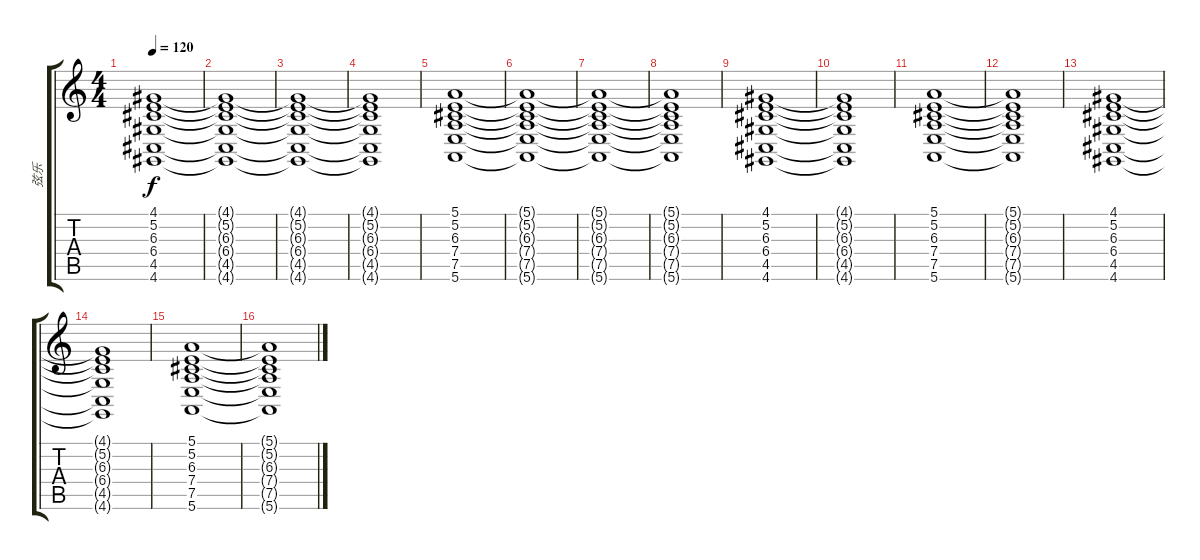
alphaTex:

\track ("弦乐" "弦乐") {instrument stringensemble1}
\staff {score tabs}
\tuning (E4 B3 G3 D3 A2 E2) {hide}
\ts (4 4)
\tempo 120
\clef g2
\ks c
(4.1 5.2 6.3 6.4 4.5 4.6).1{dy f instrument stringensemble1} |
(4.1{t} 5.2{t} 6.3{t} 6.4{t} 4.5{t} 4.6{t}).1 |
(4.1{t} 5.2{t} 6.3{t} 6.4{t} 4.5{t} 4.6{t}).1 |
(4.1{t} 5.2{t} 6.3{t} 6.4{t} 4.5{t} 4.6{t}).1 |
(5.1 5.2 6.3 7.4 7.5 5.6).1 |
(5.1{t} 5.2{t} 6.3{t} 7.4{t} 7.5{t} 5.6{t}).1 |
(5.1{t} 5.2{t} 6.3{t} 7.4{t} 7.5{t} 5.6{t}).1 |
(5.1{t} 5.2{t} 6.3{t} 7.4{t} 7.5{t} 5.6{t}).1 |
(4.1 5.2 6.3 6.4 4.5 4.6).1 |
(4.1{t} 5.2{t} 6.3{t} 6.4{t} 4.5{t} 4.6{t}).1 |
(5.1 5.2 6.3 7.4 7.5 5.6).1 |
(5.1{t} 5.2{t} 6.3{t} 7.4{t} 7.5{t} 5.6{t}).1 |
(4.1 5.2 6.3 6.4 4.5 4.6).1 |
(4.1{t} 5.2{t} 6.3{t} 6.4{t} 4.5{t} 4.6{t}).1 |
(5.1 5.2 6.3 7.4 7.5 5.6).1 |
(5.1{t} 5.2{t} 6.3{t} 7.4{t} 7.5{t} 5.6{t}).1
